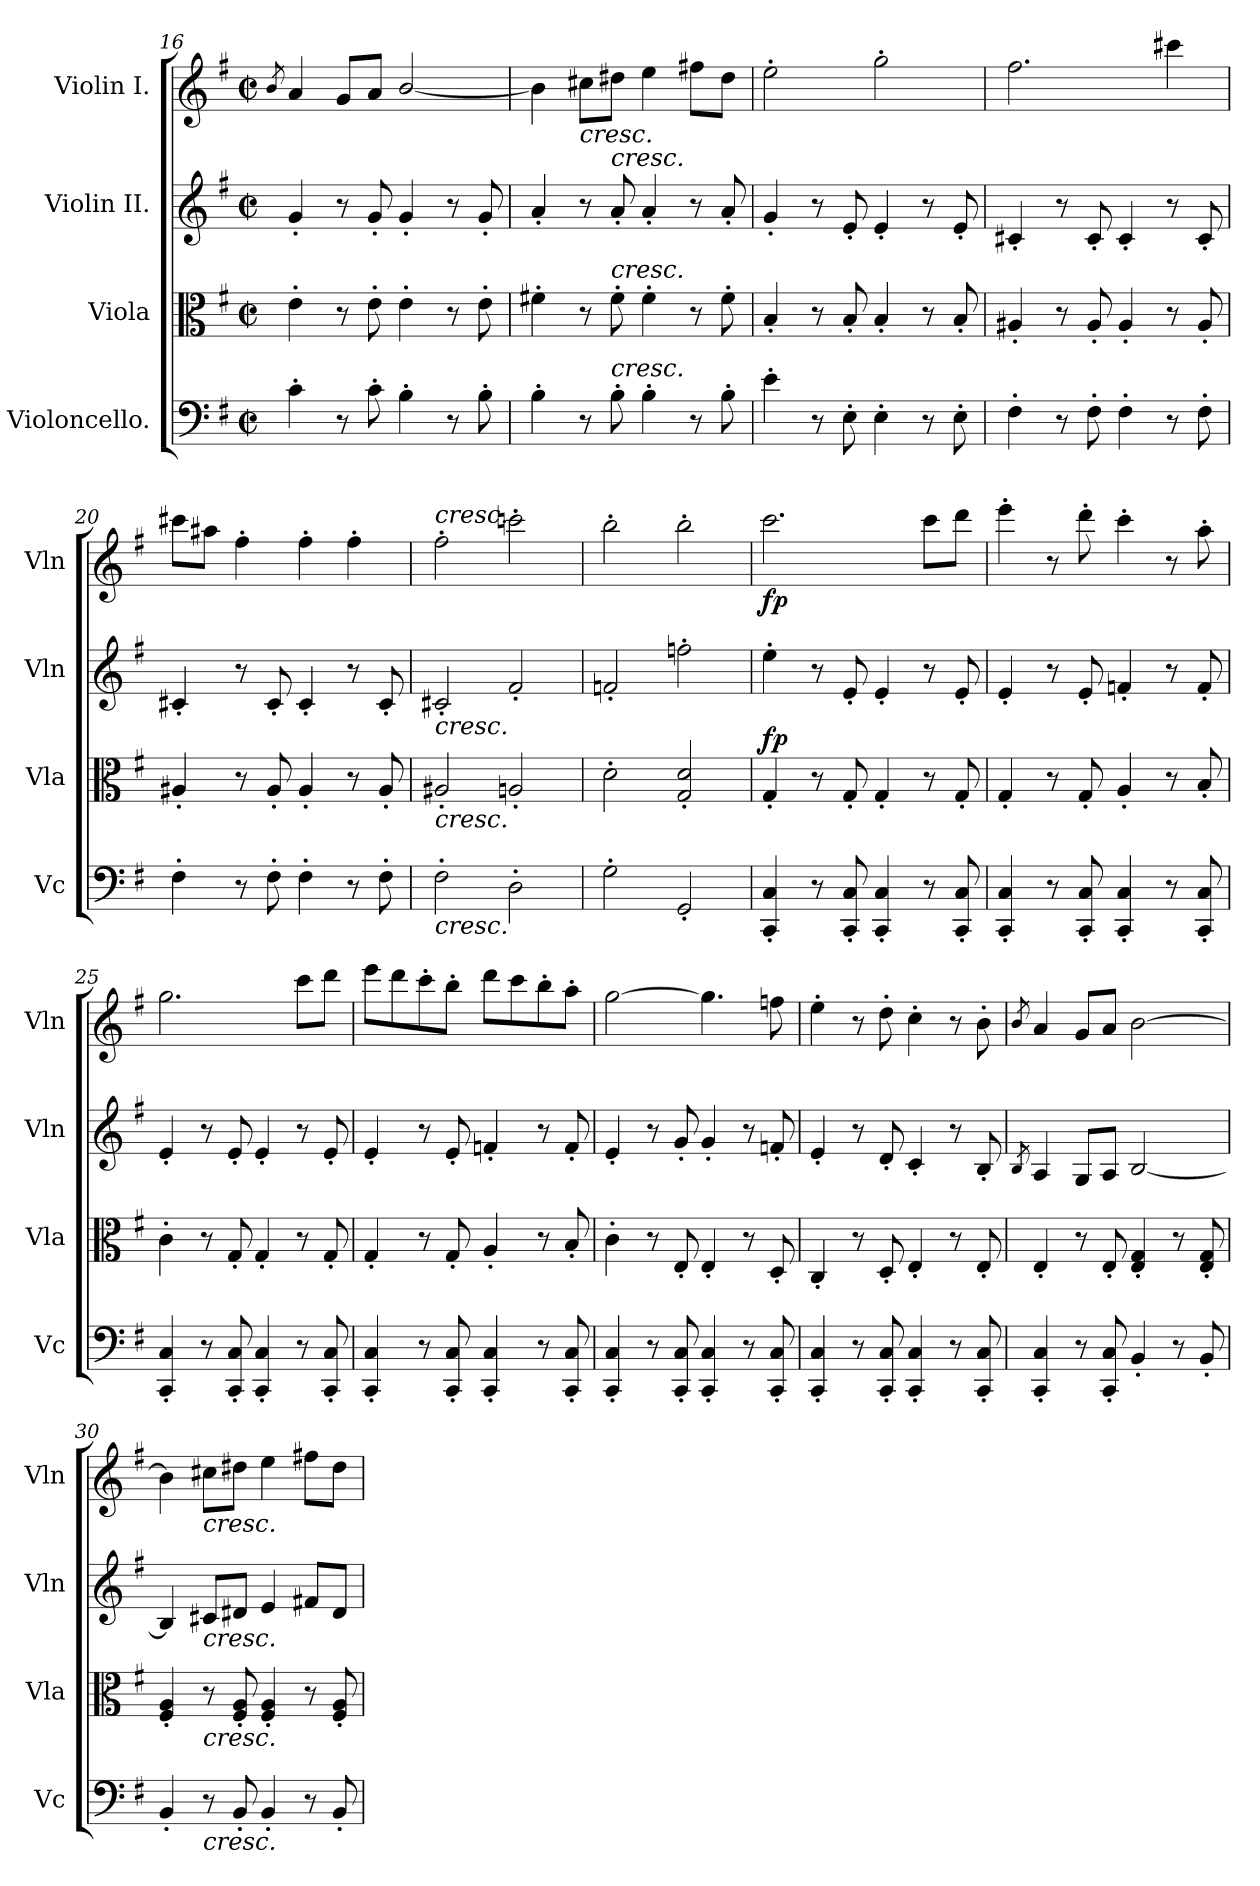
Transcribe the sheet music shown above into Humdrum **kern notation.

**kern	**dynam	**kern	**dynam	**kern	**dynam	**kern	**dynam
*part4	*part4	*part3	*part3	*part2	*part2	*part1	*part1
*staff4	*staff4	*staff3	*staff3	*staff2	*staff2	*staff1	*staff1
*I"Violoncello.	*	*I"Viola	*	*I"Violin II.	*	*I"Violin I.	*
*I'Vc	*	*I'Vla	*	*I'Vln	*	*I'Vln	*
*clefF4	*	*clefC3	*	*clefG2	*	*clefG2	*
*k[f#]	*	*k[f#]	*	*k[f#]	*	*k[f#]	*
*M2/2	*	*M2/2	*	*M2/2	*	*M2/2	*
*met(c|)	*	*met(c|)	*	*met(c|)	*	*met(c|)	*
=16	=16	=16	=16	=16	=16	=16	=16
.	.	.	.	.	.	8qb/	.
4c'\	.	4e'\	.	4g'/	.	4a/	.
8r	.	8r	.	8r	.	8g/L	.
8c'\	.	8e'\	.	8g'/	.	8a/J	.
4B'\	.	4e'\	.	4g'/	.	[2b/	.
8r	.	8r	.	8r	.	.	.
8B'\	.	8e'\	.	8g'/	.	.	.
!!LO:LB:g=z
=17	=17	=17	=17	=17	=17	=17	=17
4B'\	.	4f#X'\	.	4a'/	.	4b\]	.
!	!	!	!	!	!	!LO:TX:b:i:t=cresc.	!
8r	.	8r	.	8r	.	8cc#X\L	.
!	!	!	!	!LO:TX:a:i:t=cresc.	!	!	!
!	!	!LO:TX:a:i:t=cresc.	!	!	!	!	!
!LO:TX:a:i:t=cresc.	!	!	!	!	!	!	!
8B'\	.	8f#'\	.	8a'/	.	8dd#X\J	.
4B'\	.	4f#'\	.	4a'/	.	4ee\	.
8r	.	8r	.	8r	.	8ff#X\L	.
8B'\	.	8f#'\	.	8a'/	.	8dd#\J	.
!!LO:PB:g=z
=18	=18	=18	=18	=18	=18	=18	=18
4e'\	.	4B'/	.	4g'/	.	2ee'\	.
8r	.	8r	.	8r	.	.	.
8E'\	.	8B'/	.	8e'/	.	.	.
4E'\	.	4B'/	.	4e'/	.	2gg'\	.
8r	.	8r	.	8r	.	.	.
8E'\	.	8B'/	.	8e'/	.	.	.
=19	=19	=19	=19	=19	=19	=19	=19
!	!LO:DY:b	!	!	!	!	!	!
!	!LO:DY:n=1:a	!	!	!	!LO:DY:b	!	!
!	!	!	!	!	!LO:DY:n=1:a	!	!
4F#'\	fp fp	4A#X'/	.	4c#X'/	fp fp	2.ff#\	.
8r	.	8r	.	8r	.	.	.
8F#'\	.	8A#'/	.	8c#'/	.	.	.
4F#'\	.	4A#'/	.	4c#'/	.	.	.
8r	.	8r	.	8r	.	4ccc#X\	.
8F#'\	.	8A#'/	.	8c#'/	.	.	.
=20	=20	=20	=20	=20	=20	=20	=20
4F#'\	.	4A#X'/	.	4c#X'/	.	8ccc#X\L	.
.	.	.	.	.	.	8aa#X\J	.
8r	.	8r	.	8r	.	4ff#'\	.
8F#'\	.	8A#'/	.	8c#'/	.	.	.
4F#'\	.	4A#'/	.	4c#'/	.	4ff#'\	.
8r	.	8r	.	8r	.	4ff#'\	.
8F#'\	.	8A#'/	.	8c#'/	.	.	.
=21	=21	=21	=21	=21	=21	=21	=21
!	!	!	!	!	!	!LO:TX:a:i:t=cresc.	!
!	!	!	!	!LO:TX:b:i:t=cresc.	!	!	!
!	!	!LO:TX:b:i:t=cresc.	!	!	!	!	!
!LO:TX:b:i:t=cresc.	!	!	!	!	!	!	!
2F#'\	.	2A#X'/	.	2c#X'/	.	2ff#'\	.
2D'\	.	2An'/	.	2f#'/	.	2cccn'\	.
=22	=22	=22	=22	=22	=22	=22	=22
2G'\	.	2d'\	.	2fn'/	.	2bb'\	.
2GG'/	.	2G/' 2d/'	.	2ffn'\	.	2bb'\	.
=23	=23	=23	=23	=23	=23	=23	=23
!	!LO:DY:a	!	!	!	!	!	!
!	!LO:DY:n=1:b	!	!LO:DY:a	!	!	!	!LO:DY:b
4CC/' 4C/'	fp fp	4G'/	fp	4ee'\	.	2.ccc\	fp
8r	.	8r	.	8r	.	.	.
8CC/' 8C/'	.	8G'/	.	8e'/	.	.	.
4CC/' 4C/'	.	4G'/	.	4e'/	.	.	.
8r	.	8r	.	8r	.	8ccc\L	.
8CC/' 8C/'	.	8G'/	.	8e'/	.	8ddd\J	.
!!LO:LB:g=z
=24	=24	=24	=24	=24	=24	=24	=24
4CC/' 4C/'	.	4G'/	.	4e'/	.	4eee'\	.
8r	.	8r	.	8r	.	8r	.
8CC/' 8C/'	.	8G'/	.	8e'/	.	8ddd'\	.
4CC/' 4C/'	.	4A'/	.	4fn'/	.	4ccc'\	.
8r	.	8r	.	8r	.	8r	.
8CC/' 8C/'	.	8B'/	.	8f'/	.	8aa'\	.
=25	=25	=25	=25	=25	=25	=25	=25
4CC/' 4C/'	.	4c'\	.	4e'/	.	2.gg\	.
8r	.	8r	.	8r	.	.	.
8CC/' 8C/'	.	8G'/	.	8e'/	.	.	.
4CC/' 4C/'	.	4G'/	.	4e'/	.	.	.
8r	.	8r	.	8r	.	8ccc\L	.
8CC/' 8C/'	.	8G'/	.	8e'/	.	8ddd\J	.
=26	=26	=26	=26	=26	=26	=26	=26
4CC/' 4C/'	.	4G'/	.	4e'/	.	8eee\L	.
.	.	.	.	.	.	8ddd\	.
8r	.	8r	.	8r	.	8ccc'\	.
8CC/' 8C/'	.	8G'/	.	8e'/	.	8bb'\J	.
4CC/' 4C/'	.	4A'/	.	4fn'/	.	8ddd\L	.
.	.	.	.	.	.	8ccc\	.
8r	.	8r	.	8r	.	8bb'\	.
8CC/' 8C/'	.	8B'/	.	8f'/	.	8aa'\J	.
=27	=27	=27	=27	=27	=27	=27	=27
4CC/' 4C/'	.	4c'\	.	4e'/	.	[2gg\	.
8r	.	8r	.	8r	.	.	.
8CC/' 8C/'	.	8E'/	.	8g'/	.	.	.
4CC/' 4C/'	.	4E'/	.	4g'/	.	4.gg\]	.
8r	.	8r	.	8r	.	.	.
8CC/' 8C/'	.	8D'/	.	8fn'/	.	8ffn\	.
!!LO:LB:g=z
=28	=28	=28	=28	=28	=28	=28	=28
4CC/' 4C/'	.	4C'/	.	4e'/	.	4ee'\	.
8r	.	8r	.	8r	.	8r	.
8CC/' 8C/'	.	8D'/	.	8d'/	.	8dd'\	.
4CC/' 4C/'	.	4E'/	.	4c'/	.	4cc'\	.
8r	.	8r	.	8r	.	8r	.
8CC/' 8C/'	.	8E'/	.	8B'/	.	8b'\	.
=29	=29	=29	=29	=29	=29	=29	=29
.	.	.	.	8qB/	.	8qb/	.
4CC/' 4C/'	.	4E'/	.	4A/	.	4a/	.
8r	.	8r	.	8G/L	.	8g/L	.
8CC/' 8C/'	.	8E'/	.	8A/J	.	8a/J	.
4BB'/	.	4E/' 4G/'	.	[2B/	.	[2b\	.
8r	.	8r	.	.	.	.	.
8BB'/	.	8E/' 8G/'	.	.	.	.	.
=30	=30	=30	=30	=30	=30	=30	=30
4BB'/	.	4F#/' 4A/'	.	4B/]	.	4b\]	.
!	!	!	!	!	!	!LO:TX:b:i:t=cresc.	!
!	!	!	!	!LO:TX:b:i:t=cresc.	!	!	!
!	!	!LO:TX:b:i:t=cresc.	!	!	!	!	!
!LO:TX:b:i:t=cresc.	!	!	!	!	!	!	!
8r	.	8r	.	8c#X/L	.	8cc#X\L	.
8BB'/	.	8F#/' 8A/'	.	8d#X/J	.	8dd#X\J	.
4BB'/	.	4F#/' 4A/'	.	4e/	.	4ee\	.
8r	.	8r	.	8f#X/L	.	8ff#X\L	.
8BB'/	.	8F#/' 8A/'	.	8d#/J	.	8dd#\J	.
=	=	=	=	=	=	=	=
*-	*-	*-	*-	*-	*-	*-	*-
